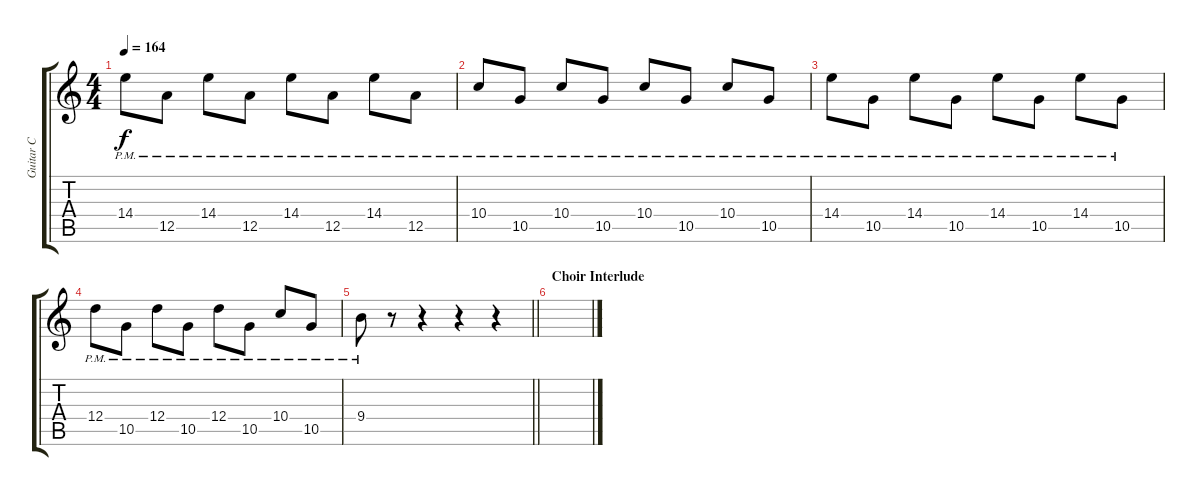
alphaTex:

\track ("Guitar C" "Guitar C") {instrument distortionguitar}
\staff {score tabs}
\tuning (E4 B3 G3 D3 A2 D2) {hide}
\ts (4 4)
\tempo 164
\clef g2
\ks c
14.4{pm}.8{dy f} 12.5{pm}.8 14.4{pm}.8 12.5{pm}.8 14.4{pm}.8 12.5{pm}.8 14.4{pm}.8 12.5{pm}.8 |
10.4{pm}.8 10.5{pm}.8 10.4{pm}.8 10.5{pm}.8 10.4{pm}.8 10.5{pm}.8 10.4{pm}.8 10.5{pm}.8 |
14.4{pm}.8 10.5{pm}.8 14.4{pm}.8 10.5{pm}.8 14.4{pm}.8 10.5{pm}.8 14.4{pm}.8 10.5{pm}.8 |
12.4{pm}.8 10.5{pm}.8 12.4{pm}.8 10.5{pm}.8 12.4{pm}.8 10.5{pm}.8 10.4{pm}.8 10.5{pm}.8 |
\barLineRight lightlight
9.4{pm}.8 r.8 r.4 r.4 r.4 |
\section ("" "Choir Interlude")
